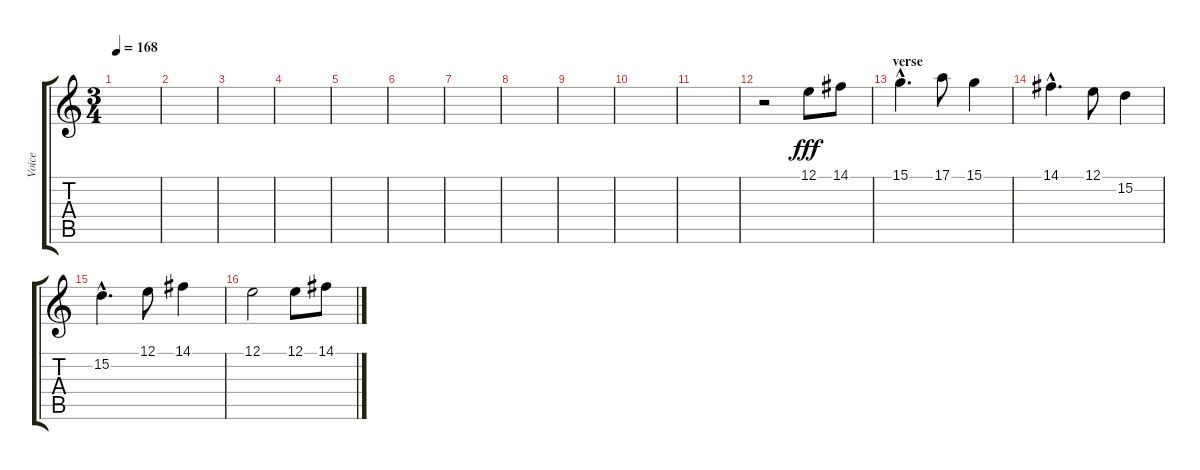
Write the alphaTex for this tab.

\track ("Voice" "Voice") {instrument choiraahs}
\staff {score tabs}
\tuning (E4 B3 G3 D3 A2 E2) {hide}
\ts (3 4)
\tempo 168
\clef g2
\ks c
|
|
|
|
|
|
|
|
|
|
|
r.2 12.1.8{dy fff} 14.1.8 |
\section ("" "verse")
15.1{hac}.4{d} 17.1.8 15.1.4 |
14.1{hac}.4{d} 12.1.8 15.2.4 |
15.2{hac}.4{d} 12.1.8 14.1.4 |
12.1.2 12.1.8 14.1.8
